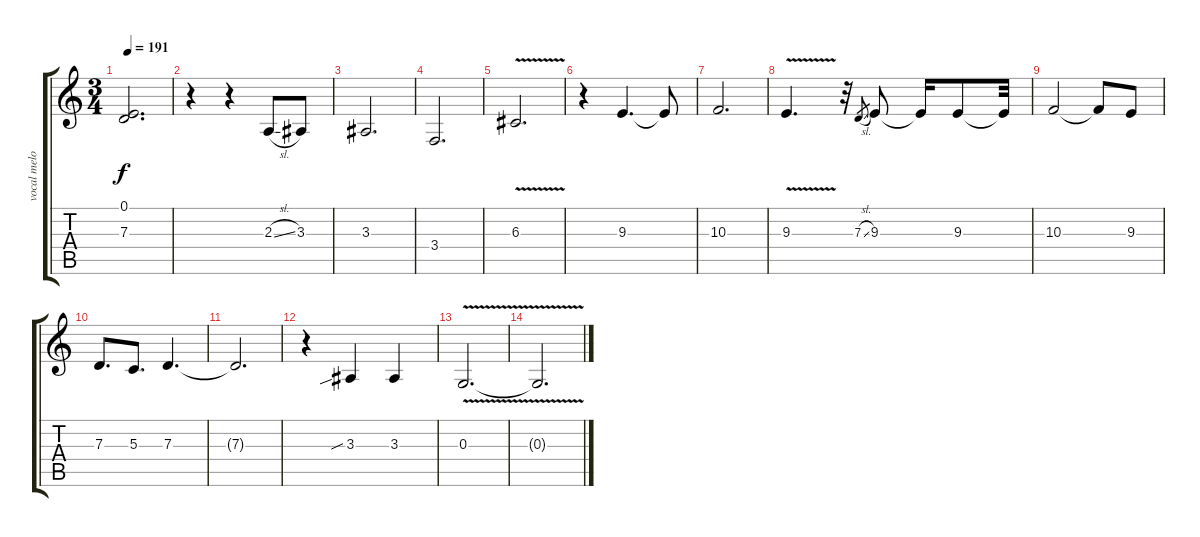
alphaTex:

\track ("vocal melody" "vocal melo") {instrument violin}
\staff {score tabs}
\tuning (E4 B3 G3 D3 A2 E2) {hide}
\ts (3 4)
\tempo 191
\clef g2
\ks c
(0.1{t} 7.3{t}).2{d dy f} |
r.4 r.4 2.3{sl}.8 3.3.8 |
3.3.2{d} |
3.4.2{d} |
6.3{v}.2{d} |
r.4 9.3.4{d} 9.3{t}.8 |
10.3.2{d} |
9.3{v}.4{d} r.32 7.3{sl}.8{gr} 9.3.8 9.3{t}.16 9.3.8 9.3{t}.32 |
10.3.2 10.3{t}.8 9.3.8 |
7.3.8{d} 5.3.8{d} 7.3.4{d} |
7.3{t}.2{d} |
r.4 3.3{sib}.4 3.3.4 |
0.3{v}.2{d} |
0.3{t}.2{d}
